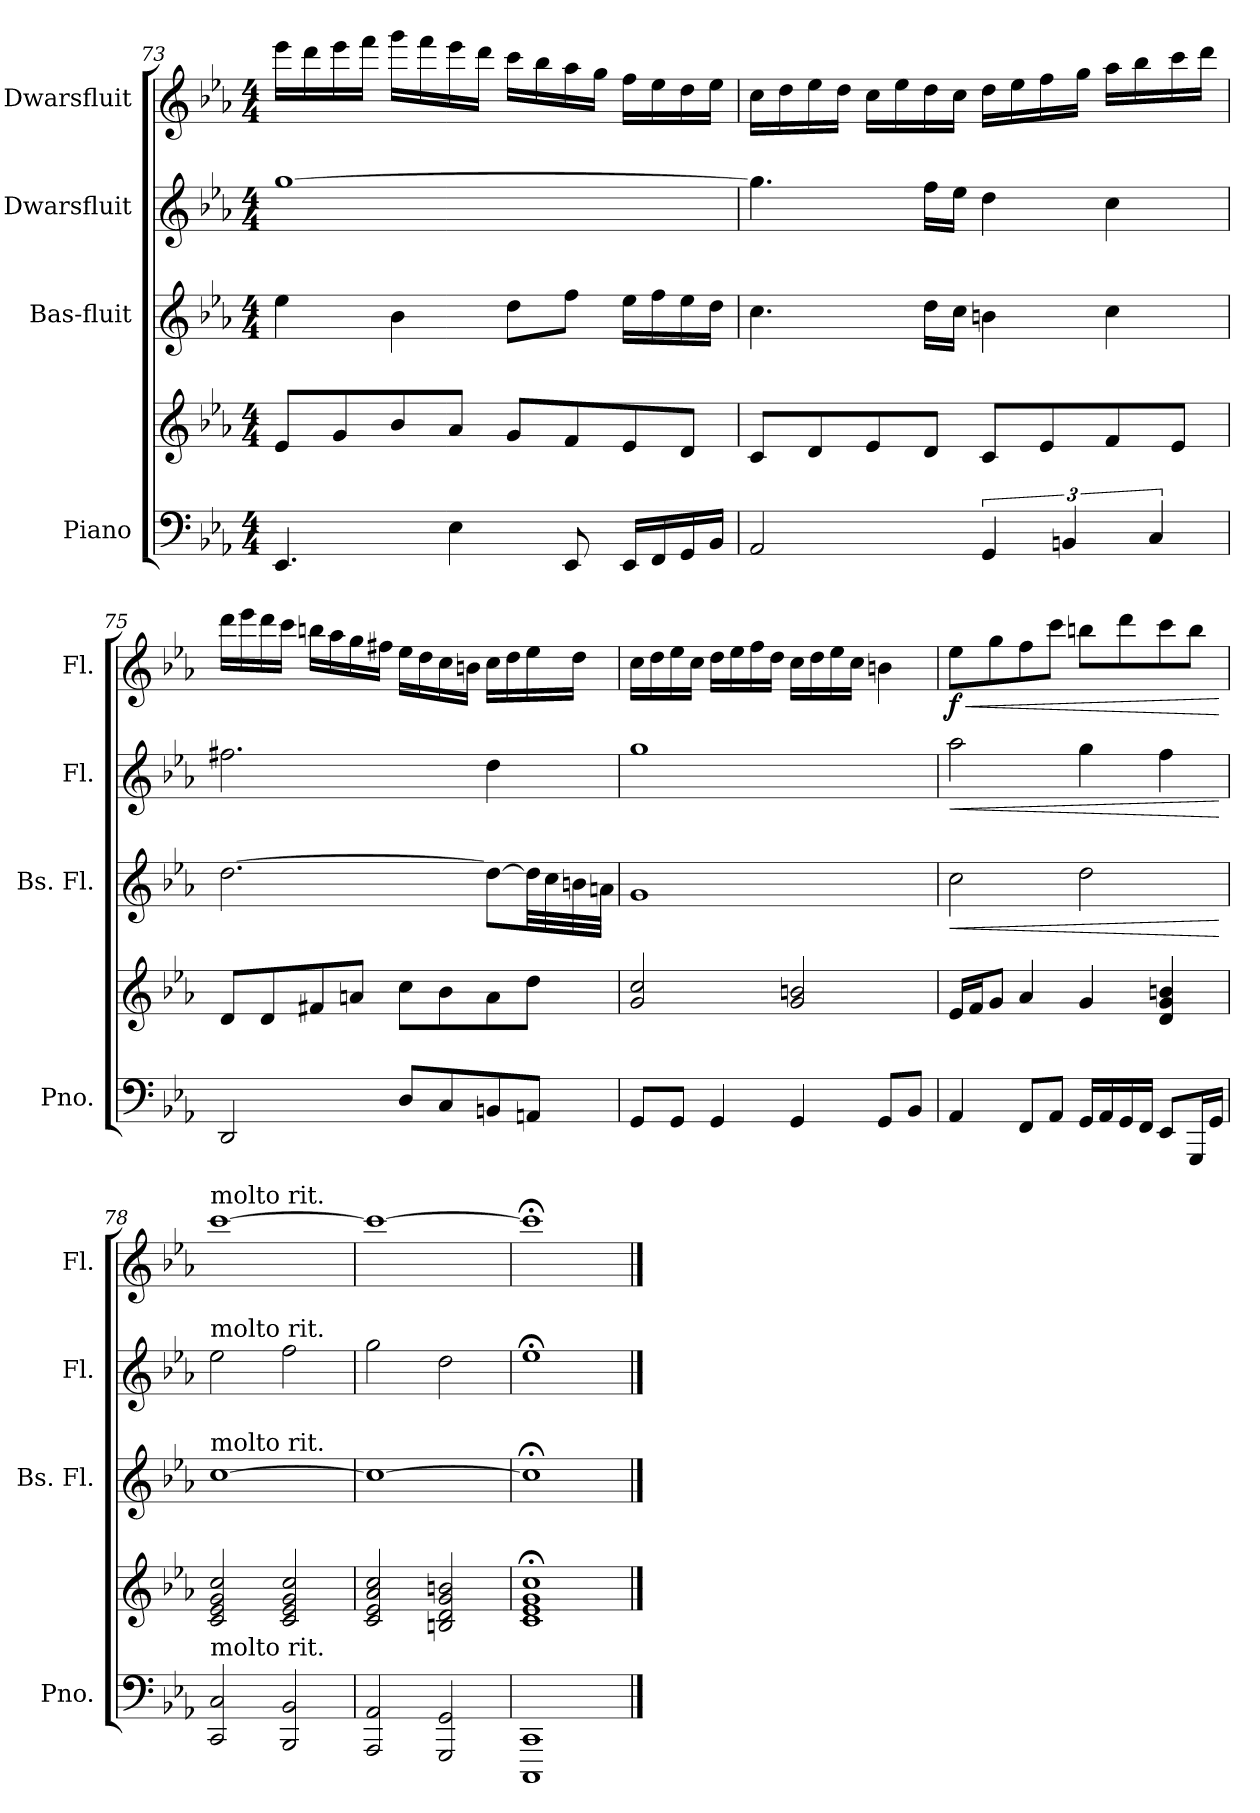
**kern	**kern	**kern	**dynam	**kern	**dynam	**kern	**dynam
*part4	*part4	*part3	*part3	*part2	*part2	*part1	*part1
*staff5	*staff4	*staff3	*staff3	*staff2	*staff2	*staff1	*staff1
*I"Piano	*	*I"Bas-fluit	*	*I"Dwarsfluit	*	*I"Dwarsfluit	*
*I'Pno.	*	*I'Bs. Fl.	*	*I'Fl.	*	*I'Fl.	*
!!LO:LB:g=z
*clefF4	*clefG2	*clefG2	*	*clefG2	*	*clefG2	*
*	*	*ITrd7c12	*	*	*	*	*
*k[b-e-a-]	*k[b-e-a-]	*k[b-e-a-]	*	*k[b-e-a-]	*	*k[b-e-a-]	*
*M4/4	*M4/4	*M4/4	*	*M4/4	*	*M4/4	*
=73	=73	=73	=73	=73	=73	=73	=73
4.EE-/	8e-/L	4e-\	.	[1gg	.	16eee-\LL	.
.	.	.	.	.	.	16ddd\	.
.	8g/	.	.	.	.	16eee-\	.
.	.	.	.	.	.	16fff\JJ	.
.	8b-/	4B-\	.	.	.	16ggg\LL	.
.	.	.	.	.	.	16fff\	.
4E-\	8a-/J	.	.	.	.	16eee-\	.
.	.	.	.	.	.	16ddd\JJ	.
.	8g/L	8d\L	.	.	.	16ccc\LL	.
.	.	.	.	.	.	16bb-\	.
8EE-/	8f/	8f\J	.	.	.	16aa-\	.
.	.	.	.	.	.	16gg\JJ	.
16EE-/LL	8e-/	16e-\LL	.	.	.	16ff\LL	.
16FF/	.	16f\	.	.	.	16ee-\	.
16GG/	8d/J	16e-\	.	.	.	16dd\	.
16BB-/JJ	.	16d\JJ	.	.	.	16ee-\JJ	.
=74	=74	=74	=74	=74	=74	=74	=74
2AA-/	8c/L	4.c\	.	4.gg\]	.	16cc\LL	.
.	.	.	.	.	.	16dd\	.
.	8d/	.	.	.	.	16ee-\	.
.	.	.	.	.	.	16dd\JJ	.
.	8e-/	.	.	.	.	16cc\LL	.
.	.	.	.	.	.	16ee-\	.
.	8d/J	16d\LL	.	16ff\LL	.	16dd\	.
.	.	16c\JJ	.	16ee-\JJ	.	16cc\JJ	.
6GG/	8c/L	4Bn\	.	4dd\	.	16dd\LL	.
.	.	.	.	.	.	16ee-\	.
.	8e-/	.	.	.	.	16ff\	.
6BBn/	.	.	.	.	.	.	.
.	.	.	.	.	.	16gg\JJ	.
.	8f/	4c\	.	4cc\	.	16aa-\LL	.
.	.	.	.	.	.	16bb-\	.
6C/	.	.	.	.	.	.	.
.	8e-/J	.	.	.	.	16ccc\	.
.	.	.	.	.	.	16ddd\JJ	.
!!LO:PB:g=z
=75	=75	=75	=75	=75	=75	=75	=75
2DD/	8d/L	[2.d\	.	2.ff#X\	.	16ddd\LL	.
.	.	.	.	.	.	16eee-\	.
.	8d/	.	.	.	.	16ddd\	.
.	.	.	.	.	.	16ccc\JJ	.
.	8f#X/	.	.	.	.	16bbn\LL	.
.	.	.	.	.	.	16aa-\	.
.	8an/J	.	.	.	.	16gg\	.
.	.	.	.	.	.	16ff#X\JJ	.
8D/L	8cc\L	.	.	.	.	16ee-\LL	.
.	.	.	.	.	.	16dd\	.
8C/	8b-\	.	.	.	.	16cc\	.
.	.	.	.	.	.	16bn\JJ	.
8BBn/	8a\	8d\L_	.	4dd\	.	16cc\LL	.
.	.	.	.	.	.	16dd\	.
8AAn/J	8dd\J	32d\LL]	.	.	.	16ee-\	.
.	.	32c\	.	.	.	.	.
.	.	32Bn\	.	.	.	16dd\JJ	.
.	.	32An\JJJ	.	.	.	.	.
=76	=76	=76	=76	=76	=76	=76	=76
8GG/L	2g/ 2cc/	1G	.	1gg	.	16cc\LL	.
.	.	.	.	.	.	16dd\	.
8GG/J	.	.	.	.	.	16ee-\	.
.	.	.	.	.	.	16cc\JJ	.
4GG/	.	.	.	.	.	16dd\LL	.
.	.	.	.	.	.	16ee-\	.
.	.	.	.	.	.	16ff\	.
.	.	.	.	.	.	16dd\JJ	.
4GG/	2g/ 2bn/	.	.	.	.	16cc\LL	.
.	.	.	.	.	.	16dd\	.
.	.	.	.	.	.	16ee-\	.
.	.	.	.	.	.	16cc\JJ	.
8GG/L	.	.	.	.	.	4bn\	.
8BB-/J	.	.	.	.	.	.	.
!!LO:LB:g=z
=77	=77	=77	=77	=77	=77	=77	=77
!	!	!	!LO:HP:b	!	!LO:HP:b	!	!LO:HP:b
!	!	!	!	!	!	!	!LO:DY:n=1:b
4AA-/	16e-/LL	2c\	<	2aa-\	<	8ee-\L	< f
.	16f/J	.	.	.	.	.	.
.	8g/J	.	.	.	.	8gg\	.
8FF/L	4a-/	.	.	.	.	8ff\	.
8AA-/J	.	.	.	.	.	8ccc\J	.
16GG/LL	4g/	2d\	.	4gg\	.	8bbn\L	.
16AA-/	.	.	.	.	.	.	.
16GG/	.	.	.	.	.	8ddd\	.
16FF/JJ	.	.	.	.	.	.	.
8EE-/L	4d/ 4g/ 4bn/	.	.	4ff\	.	8ccc\	.
16GGG/L	.	.	.	.	.	8bb\J	.
16GG/JJ	.	.	.	.	.	.	.
.	.	.	[	.	[	.	[
=78	=78	=78	=78	=78	=78	=78	=78
!	!	!	!	!	!	!LO:TX:a:t=molto rit.	!
!	!	!	!	!LO:TX:a:t=molto rit.	!	!	!
!	!	!LO:TX:a:t=molto rit.	!	!	!	!	!
!LO:TX:a:t=molto rit.	!	!	!	!	!	!	!
2CC/ 2C/	2c/ 2e-/ 2g/ 2cc/	[1c	.	2ee-\	.	[1ccc	.
2BBB-/ 2BB-/	2c/ 2e-/ 2g/ 2cc/	.	.	2ff\	.	.	.
=79	=79	=79	=79	=79	=79	=79	=79
2AAA-/ 2AA-/	2c/ 2e-/ 2a-/ 2cc/	1c_	.	2gg\	.	1ccc_	.
2GGG/ 2GG/	2Bn/ 2d/ 2g/ 2bn/	.	.	2dd\	.	.	.
=80	=80	=80	=80	=80	=80	=80	=80
1CCC 1CC	1c;< 1e-;< 1g;< 1cc;<	1c;<]	.	1ee-;<	.	1ccc;<]	.
==	==	==	==	==	==	==	==
*-	*-	*-	*-	*-	*-	*-	*-
